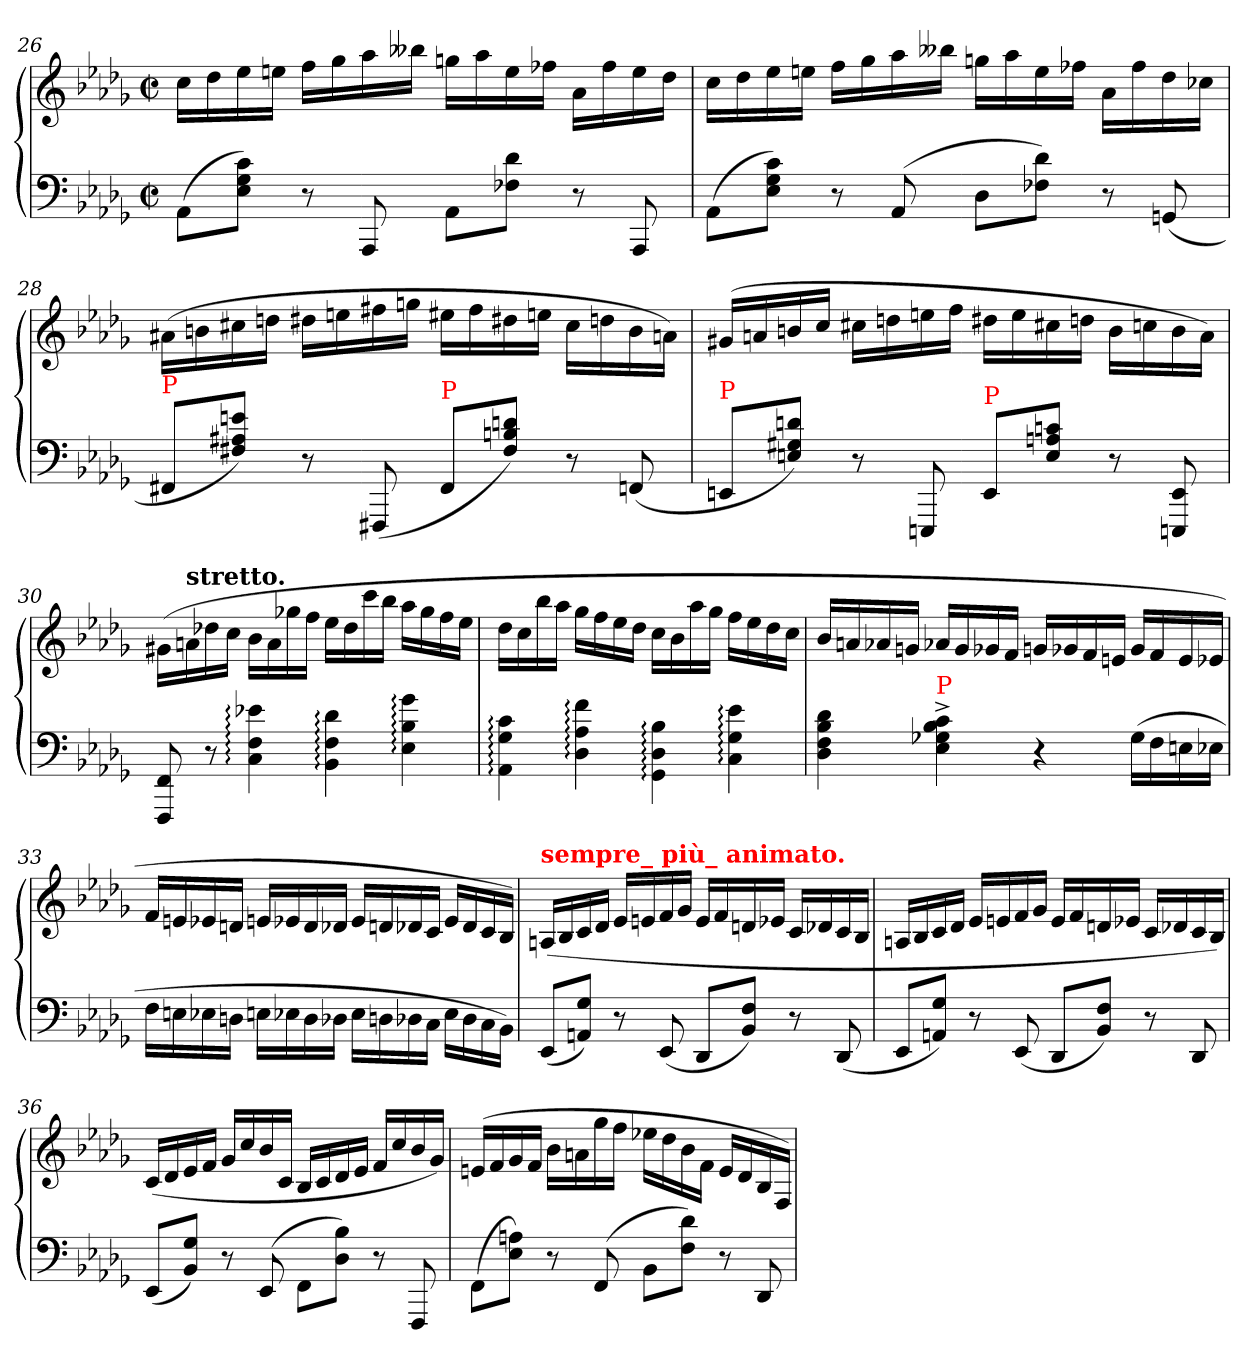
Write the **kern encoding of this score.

**kern	**kern
*part1	*part1
*staff2	*staff1
*clefF4	*clefG2
*k[b-e-a-d-g-]	*k[b-e-a-d-g-]
*b-:	*b-:
*M2/2	*M2/2
*met(c|)	*met(c|)
=26	=26
(>8AA-L	16ccLL
.	16dd-
8c 8G- 8E-J)	16ee-
.	16eenJJ
8r	16ffLL
.	16gg-
8AAA-	16aa-
.	16bb--XJJ
8AA-L	16ggnLL
.	16aa-
8d- 8F-XJ	16ee
.	16ff-XJJ
8r	16a-LL
.	16ff-
8AAA-	16ee
.	16dd-JJ
=27	=27
(>8AA-L	16ccLL
.	16dd-
8c 8G- 8E-J)	16ee-
.	16eenJJ
8r	16ffLL
.	16gg-
(>8AA-	16aa-
.	16bb--XJJ
8D-L	16ggnLL
.	16aa-
8d- 8F-XJ)	16ee
.	16ff-XJJ
8r	16a-LL
.	16ff-
(>8GGn	16dd-
.	16cc-XJJ
=28	=28
!LO:TX:a:color=red:t=P	!
8FF#X/L	(>16a#XLL
.	16bn
8en\ 8A#X\ 8F#X\J)	16cc#X
.	16ddnJJ
8r	16dd#XLL
.	16een
(>8FFF#X	16ff#X
.	16ggnJJ
!LO:TX:a:color=red:t=P	!
8FF#/L	16ee#XLL
.	16ff#
8dn\ 8Bn\ 8F#\J)	16dd#X
.	16eenJJ
8r	16cc#LL
.	16ddn
(>8FFn	16b
.	16anJJ)
=29	=29
!LO:TX:a:color=red:t=P	!
8EEn/L	(>16g#XLL
.	16an
8dn\ 8G#X\ 8En\J)	16bn
.	16ccJJ
8r	16cc#XLL
.	16ddn
8EEEn	16een
.	16ffJJ
!LO:TX:a:color=red:t=P	!
8EE/L	16dd#XLL
.	16ee
8cn\ 8An\ 8E\J	16cc#X
.	16ddnJJ
8r	16bLL
.	16ccn
8EE 8EEEn	16b
.	16aJJ)
=30	=30
8FF 8FFF	(>16g#XLL
!	!LO:TX:a:B:t=stretto.
.	16an
8r	16dd-X
.	16ccJJ
4e-X: 4F: 4C:	16b-LL
.	16a
.	16gg-X
.	16ffJJ
4d-: 4F: 4BB-:	16ee-LL
.	16dd-
.	16ccc
.	16bb-JJ
4g-: 4B-: 4E-:	16aa-LL
.	16gg-
.	16ff
.	16ee-JJ
=31	=31
4c: 4G-: 4AA-:	16dd-LL
.	16cc
.	16bb-
.	16aa-JJ
4f: 4A-: 4D-:	16gg-LL
.	16ff
.	16ee-
.	16dd-JJ
4B-: 4D-: 4GG-:	16ccLL
.	16b-
.	16aa-
.	16gg-JJ
4e-: 4G-: 4C:	16ffLL
.	16ee-
.	16dd-
.	16ccJJ
=32	=32
4d- 4B- 4F 4D-	16b-LL
.	16an
.	16a-X
.	16gnJJ
!LO:TX:a:color=red:t=P	!
4c^> 4B-^> 4G-X^> 4E-^>	16a-XLL
.	16g
.	16g-X
.	16fJJ
4r	16gnLL
.	16g-X
.	16f
.	16enJJ
(>16G-LL	16g-LL
16F	16f
16En	16e
16E-XJJ	16e-XJJ
=33	=33
16FLL	16fLL
16En	16en
16E-X	16e-X
16DnJJ	16dnJJ
16EnLL	16enLL
16E-X	16e-X
16D	16d
16D-XJJ	16d-XJJ
16E-LL	16e-LL
16Dn	16dn
16D-X	16d-X
16CJJ	16cJJ
16E-\LL	16e-LL
16D-	16d-
16C	16c
16BB-JJ)	16B-JJ)
=34	=34
!	!LO:TX:a:B:color=red:t=sempre_ più_ animato.
(<8EE-L	(>16AnLL
.	16B-
8G- 8AAnJ)	16c
.	16d-JJ
8r	16e-LL
.	16en
(<8EE-	16f
.	16g-JJ
8DD-L	16eLL
.	16f
8F 8BB-J)	16dn
.	16e-XJJ
8r	16cLL
.	16d-X
(<8DD-	16c
.	16B-JJ
=35	=35
8EE-L	16AnLL
.	16B-
8G- 8AAnJ)	16c
.	16d-JJ
8r	16e-LL
.	16en
(<8EE-	16f
.	16g-JJ
8DD-L	16eLL
.	16f
8F 8BB-J)	16dn
.	16e-XJJ
8r	16cLL
.	16d-X
8DD-	16c
.	16B-JJ)
=36	=36
(<8EE-L	(>16cLL
.	16d-
8G- 8BB-J)	16e-
.	16fJJ
8r	16g-LL
.	16cc
(>8EE-	16b-
.	16cJJ
8FF\L	16B-LL
.	16c
8B- 8D-J)	16d-
.	16e-JJ
8r	16fLL
.	16cc
8FFF	16b-
.	16g-JJ)
=37	=37
(>8FF\L	(>16enLL
.	16f
8An 8E-J)	16g-
.	16fJJ
8r	16b-LL
.	16an
(>8FF	16gg-
.	16ffJJ
8BB-L	16ee-XLL
.	16dd-
8d- 8FJ)	16b-
.	16fJJ
8r	16eLL
.	16d-
8DD-	16B-
.	16FJJ)
=	=
*-	*-
